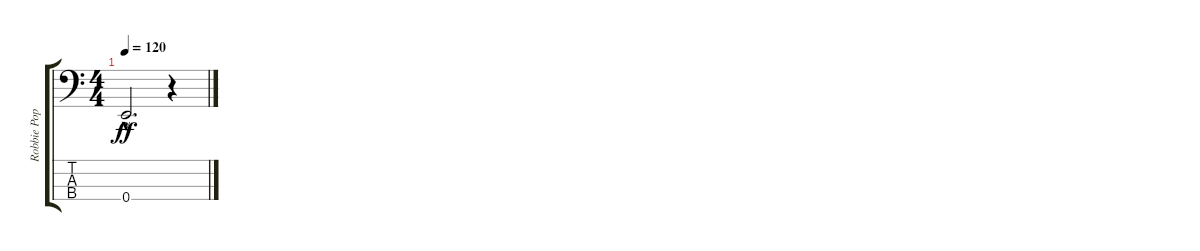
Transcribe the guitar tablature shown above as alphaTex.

\track ("Robbie Pope" "Robbie Pop") {instrument electricbassfinger}
\staff {score tabs}
\tuning (G2 D2 A1 E1) {hide}
\ts (4 4)
\tempo 120
\clef f4
\ks c
0.4{hac}.2{d dy ff} r.4
